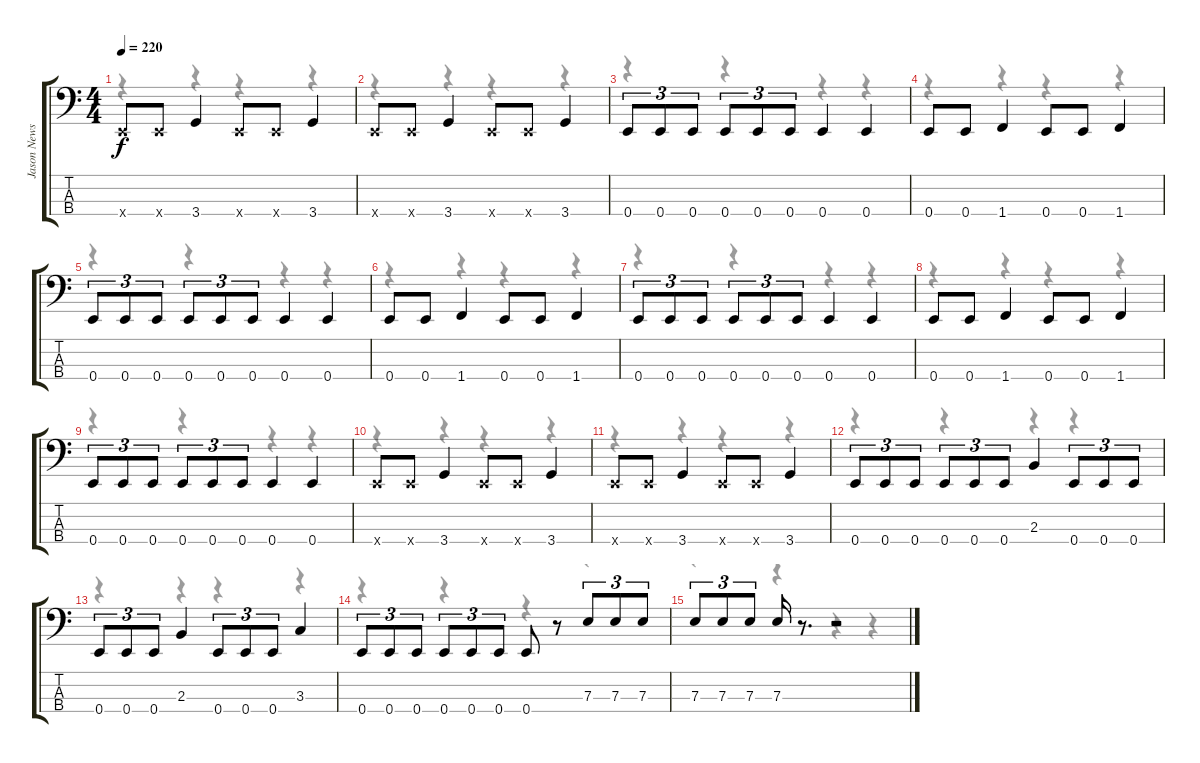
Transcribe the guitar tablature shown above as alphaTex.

\track ("Jason Newsted (Bass)" "Jason News") {instrument electricbasspick}
\staff {score tabs}
\tuning (G2 D2 A1 E1) {hide}
\voice
\ts (4 4)
\tempo 220
\clef f4
\ks c
0.4{x}.8{dy f} 0.4{x}.8 3.4.4 0.4{x}.8 0.4{x}.8 3.4.4 |
0.4{x}.8 0.4{x}.8 3.4.4 0.4{x}.8 0.4{x}.8 3.4.4 |
0.4.8{tu (3 2)} 0.4.8{tu (3 2)} 0.4.8{tu (3 2)} 0.4.8{tu (3 2)} 0.4.8{tu (3 2)} 0.4.8{tu (3 2)} 0.4.4 0.4.4 |
0.4.8 0.4.8 1.4.4 0.4.8 0.4.8 1.4.4 |
0.4.8{tu (3 2)} 0.4.8{tu (3 2)} 0.4.8{tu (3 2)} 0.4.8{tu (3 2)} 0.4.8{tu (3 2)} 0.4.8{tu (3 2)} 0.4.4 0.4.4 |
0.4.8 0.4.8 1.4.4 0.4.8 0.4.8 1.4.4 |
0.4.8{tu (3 2)} 0.4.8{tu (3 2)} 0.4.8{tu (3 2)} 0.4.8{tu (3 2)} 0.4.8{tu (3 2)} 0.4.8{tu (3 2)} 0.4.4 0.4.4 |
0.4.8 0.4.8 1.4.4 0.4.8 0.4.8 1.4.4 |
0.4.8{tu (3 2)} 0.4.8{tu (3 2)} 0.4.8{tu (3 2)} 0.4.8{tu (3 2)} 0.4.8{tu (3 2)} 0.4.8{tu (3 2)} 0.4.4 0.4.4 |
0.4{x}.8 0.4{x}.8 3.4.4 0.4{x}.8 0.4{x}.8 3.4.4 |
0.4{x}.8 0.4{x}.8 3.4.4 0.4{x}.8 0.4{x}.8 3.4.4 |
0.4.8{tu (3 2)} 0.4.8{tu (3 2)} 0.4.8{tu (3 2)} 0.4.8{tu (3 2)} 0.4.8{tu (3 2)} 0.4.8{tu (3 2)} 2.3.4 0.4.8{tu (3 2)} 0.4.8{tu (3 2)} 0.4.8{tu (3 2)} |
0.4.8{tu (3 2)} 0.4.8{tu (3 2)} 0.4.8{tu (3 2)} 2.3.4 0.4.8{tu (3 2)} 0.4.8{tu (3 2)} 0.4.8{tu (3 2)} 3.3.4 |
0.4.8{tu (3 2)} 0.4.8{tu (3 2)} 0.4.8{tu (3 2)} 0.4.8{tu (3 2)} 0.4.8{tu (3 2)} 0.4.8{tu (3 2)} 0.4.8 r.8 7.3.8{tu (3 2)} 7.3.8{tu (3 2)} 7.3.8{tu (3 2)} |
7.3.8{tu (3 2)} 7.3.8{tu (3 2)} 7.3.8{tu (3 2)} 7.3.16 r.8{d} r.2
\voice
\clef f4
\ottava regular
\simile none
\ks c
r.4{dy f} r.4 r.4 r.4 |
r.4 r.4 r.4 r.4 |
r.4 r.4 r.4 r.4 |
r.4 r.4 r.4 r.4 |
r.4 r.4 r.4 r.4 |
r.4 r.4 r.4 r.4 |
r.4 r.4 r.4 r.4 |
r.4 r.4 r.4 r.4 |
r.4 r.4 r.4 r.4 |
r.4 r.4 r.4 r.4 |
r.4 r.4 r.4 r.4 |
r.4 r.4 r.4 r.4 |
r.4 r.4 r.4 r.4 |
r.4 r.4 r.4 r.4 |
r.4 r.4 r.4 r.4
